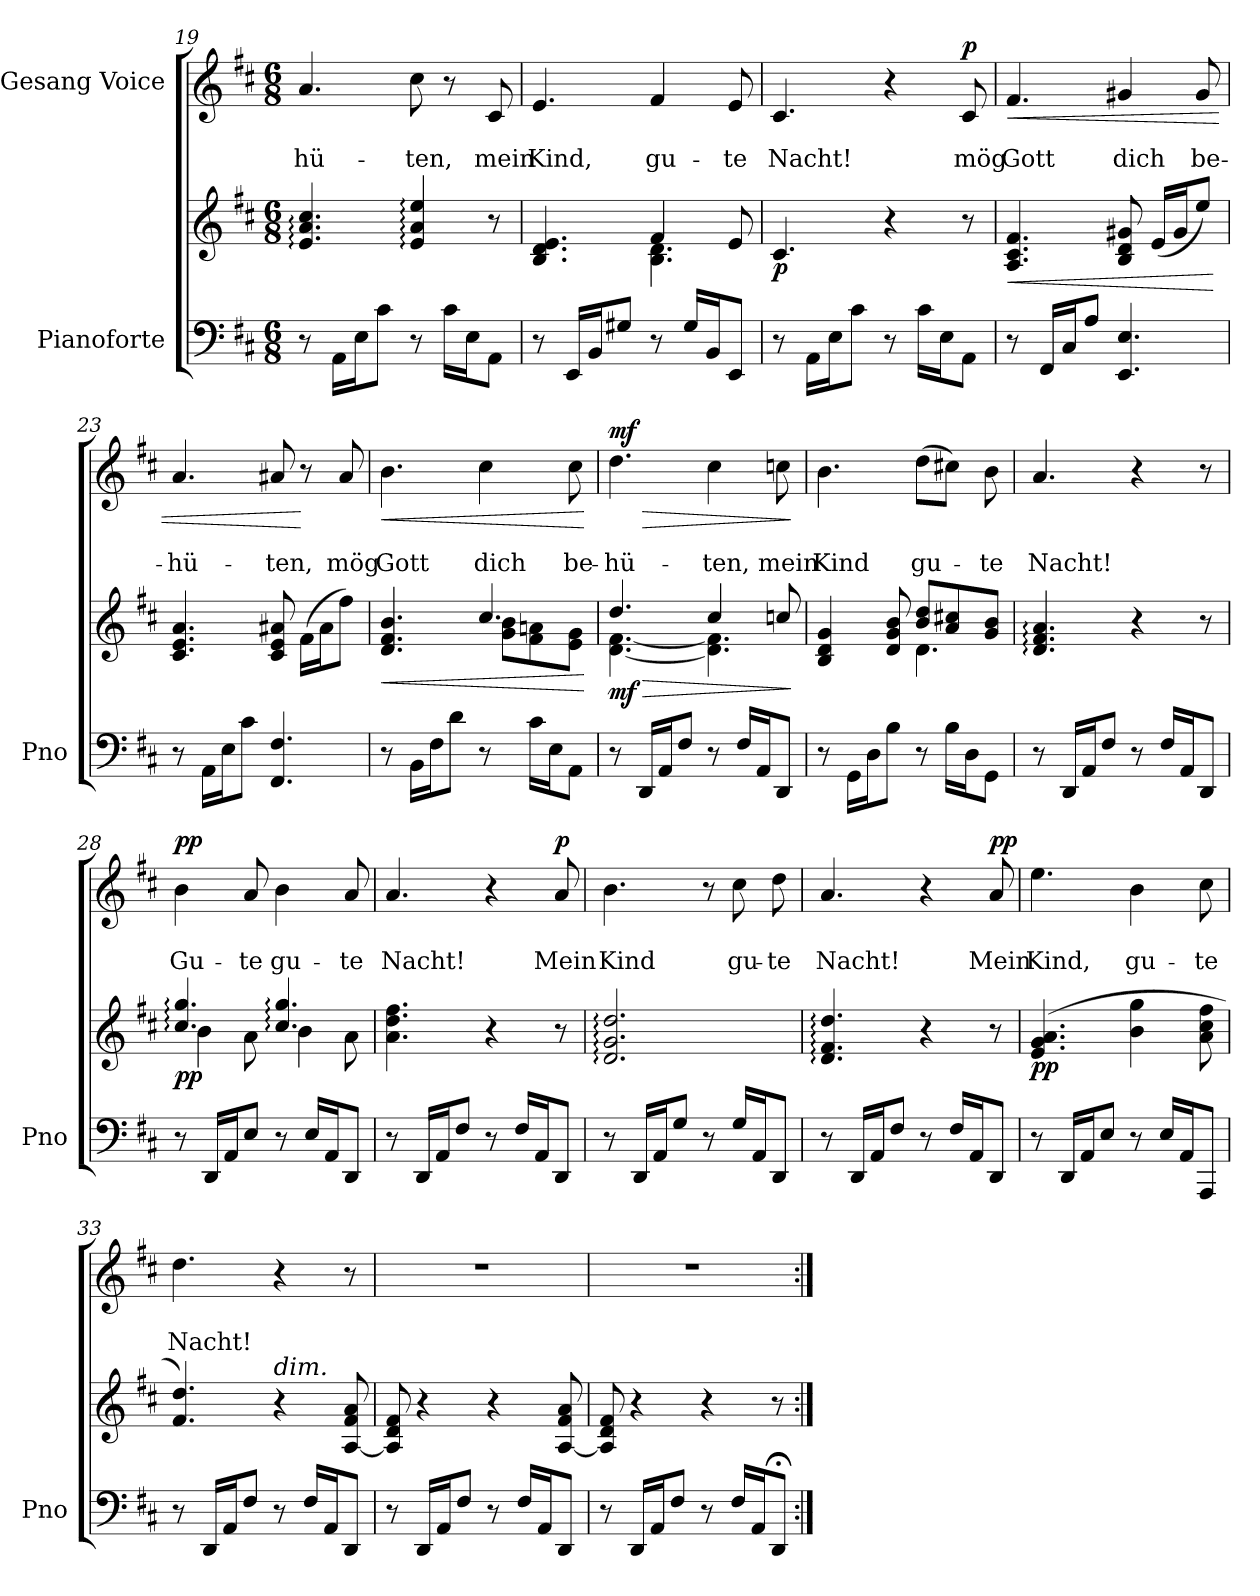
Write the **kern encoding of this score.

**kern	**kern	**dynam	**kern	**text	**text	**dynam
*part2	*part2	*part2	*part1	*part1	*part1	*part1
*staff3	*staff2	*staff2/3	*staff1	*staff1	*staff1	*staff1
*I"Pianoforte	*	*	*I"Gesang Voice	*	*	*
*I'Pno	*	*	*	*	*	*
*clefF4	*clefG2	*	*clefG2	*	*	*
*k[f#c#]	*k[f#c#]	*	*k[f#c#]	*	*	*
*M6/8	*M6/8	*	*M6/8	*	*	*
=19	=19	=19	=19	=19	=19	=19
!	!	!	!	!	!LO:LY:b	!
8r	4.e/: 4.a/: 4.cc#/:	.	4.a/	.	-hü-	.
16AA\LL	.	.	.	.	.	.
16E\J	.	.	.	.	.	.
8c#\J	.	.	.	.	.	.
!	!	!	!	!	!LO:LY:b	!
8r	4e/: 4a/: 4ee/:	.	8cc#\	.	-ten,	.
16c#\LL	.	.	8r	.	.	.
16E\J	.	.	.	.	.	.
!	!	!	!	!	!LO:LY:b	!
8AA\J	8r	.	8c#/	.	mein	.
!!LO:LB:g=z
=20	=20	=20	=20	=20	=20	=20
*	*^	*	*	*	*	*
!	!	!	!	!	!	!LO:LY:b	!
8r	4.B/ 4.d/ 4.e/	4.ryy	.	4.e/	.	Kind,	.
16EE/LL	.	.	.	.	.	.	.
16BB/J	.	.	.	.	.	.	.
8G#X/J	.	.	.	.	.	.	.
!	!	!	!	!	!	!LO:LY:b	!
8r	4f#/	4.B\ 4.d\	.	4f#/	.	gu-	.
16G#/LL	.	.	.	.	.	.	.
16BB/J	.	.	.	.	.	.	.
!	!	!	!	!	!	!LO:LY:b	!
8EE/J	8e/	.	.	8e/	.	-te	.
*	*v	*v	*	*	*	*	*
=21	=21	=21	=21	=21	=21	=21
!	!	!LO:DY:b	!	!	!LO:LY:b	!
8r	4.c#/	p	4.c#/	.	Nacht!	.
16AA\LL	.	.	.	.	.	.
16E\J	.	.	.	.	.	.
8c#\J	.	.	.	.	.	.
8r	4r	.	4r	.	.	.
16c#\LL	.	.	.	.	.	.
16E\J	.	.	.	.	.	.
!	!	!	!	!	!LO:LY:b	!LO:DY:a
8AA\J	8r	.	8c#/	.	mög	p
=22	=22	=22	=22	=22	=22	=22
!	!	!LO:HP:b	!	!	!LO:LY:b	!LO:HP:b
8r	4.A/ 4.c#/ 4.f#/	<	4.f#/	.	Gott	<
16FF#/LL	.	.	.	.	.	.
16C#/J	.	.	.	.	.	.
8A/J	.	.	.	.	.	.
!	!	!	!	!	!LO:LY:b	!
4.EE/ 4.E/	8B/ 8d/ 8g#X/	.	4g#X/	.	dich	.
.	(<16e/LL	.	.	.	.	.
.	16g#/J	.	.	.	.	.
!	!	!	!	!	!LO:LY:b	!
.	8ee/J)	.	8g#/	.	be-	.
.	.	[	.	.	.	.
=23	=23	=23	=23	=23	=23	=23
!	!	!	!	!	!LO:LY:b	!
8r	4.c#/ 4.e/ 4.a/	.	4.a/	.	-hü-	.
16AA\LL	.	.	.	.	.	.
16E\J	.	.	.	.	.	.
8c#\J	.	.	.	.	.	.
!	!	!	!	!	!LO:LY:b	!
4.FF#/ 4.F#/	8c#/ 8e/ 8a#X/	.	8a#X/	.	-ten,	.
.	(>16f#\LL	.	8r	.	.	[
.	16a#\J	.	.	.	.	.
!	!	!	!	!	!LO:LY:b	!
.	8ff#\J)	.	8a#/	.	mög	.
=24	=24	=24	=24	=24	=24	=24
!	!	!LO:HP:b	!	!	!LO:LY:b	!LO:HP:b
*	*^	*	*	*	*	*
8r	4.d/ 4.f#/ 4.b/	4.ryy	<	4.b\	.	Gott	<
16BB\LL	.	.	.	.	.	.	.
16F#\J	.	.	.	.	.	.	.
8d\J	.	.	.	.	.	.	.
!	!	!	!	!	!	!LO:LY:b	!
8r	4.cc#/	8g\ 8b\L	.	4cc#\	.	dich	.
16c#\LL	.	8f#\ 8an\	.	.	.	.	.
16E\J	.	.	.	.	.	.	.
!	!	!	!	!	!	!LO:LY:b	!
8AA\J	.	8e\ 8g\J	.	8cc#\	.	be-	.
*	*v	*v	*	*	*	*	*
.	.	[	.	.	.	[
!!LO:LB:g=z
=25	=25	=25	=25	=25	=25	=25
!	!	!LO:HP:b	!	!	!LO:LY:b	!LO:HP:b
*	*^	*	*	*	*	*
!	!	!	!LO:DY:n=1:b	!	!	!	!LO:DY:n=1:a
8r	4.dd/	[4.d\ [4.f#\	> mf	4.dd\	.	-hü-	> mf
16DD/LL	.	.	.	.	.	.	.
16AA/J	.	.	.	.	.	.	.
8F#/J	.	.	.	.	.	.	.
!	!	!	!	!	!	!LO:LY:b	!
8r	4cc#/	4.d\] 4.f#\]	.	4cc#\	.	-ten,	.
16F#/LL	.	.	.	.	.	.	.
16AA/J	.	.	.	.	.	.	.
!	!	!	!	!	!	!LO:LY:b	!
8DD/J	8ccn/	.	.	8ccn\	.	mein	.
*	*v	*v	*	*	*	*	*
.	.	]	.	.	.	]
=26	=26	=26	=26	=26	=26	=26
*	*^	*	*	*	*	*
!	!	!	!	!	!	!LO:LY:b	!
8r	4B/ 4d/ 4g/	4.ryy	.	4.b\	.	Kind	.
16GG\LL	.	.	.	.	.	.	.
16D\J	.	.	.	.	.	.	.
8B\J	8d/ 8g/ 8b/	.	.	.	.	.	.
!	!	!	!	!	!	!LO:LY:b	!
8r	8b/ 8dd/L	4.d\	.	(>8dd\L	.	gu-	.
16B\LL	8a/ 8cc#X/	.	.	8cc#X\J)	.	.	.
16D\J	.	.	.	.	.	.	.
!	!	!	!	!	!	!LO:LY:b	!
8GG\J	8g/ 8b/J	.	.	8b\	.	-te	.
*	*v	*v	*	*	*	*	*
=27	=27	=27	=27	=27	=27	=27
!	!	!	!	!	!LO:LY:b	!
8r	4.d/: 4.f#/: 4.a/:	.	4.a/	.	Nacht!	.
16DD/LL	.	.	.	.	.	.
16AA/J	.	.	.	.	.	.
8F#/J	.	.	.	.	.	.
8r	4r	.	4r	.	.	.
16F#/LL	.	.	.	.	.	.
16AA/J	.	.	.	.	.	.
8DD/J	8r	.	8r	.	.	.
=28	=28	=28	=28	=28	=28	=28
*	*	*	*MM88	*	*	*
*	*^	*	*	*	*	*
!	!	!	!LO:DY:b	!	!	!LO:LY:b	!LO:DY:a
8r	4.cc#/: 4.gg/:	4b\	pp	4b\	.	Gu-	pp
16DD/LL	.	.	.	.	.	.	.
16AA/J	.	.	.	.	.	.	.
!	!	!	!	!	!	!LO:LY:b	!
8E/J	.	8a\	.	8a/	.	-te	.
!	!	!	!	!	!	!LO:LY:b	!
8r	4.cc#/: 4.gg/:	4b\	.	4b\	.	gu-	.
16E/LL	.	.	.	.	.	.	.
16AA/J	.	.	.	.	.	.	.
!	!	!	!	!	!	!LO:LY:b	!
8DD/J	.	8a\	.	8a/	.	-te	.
=29	=29	=29	=29	=29	=29	=29	=29
!	!	!	!	!	!	!LO:LY:b	!
*	*v	*v	*	*	*	*	*
8r	4.a\ 4.dd\ 4.ff#\	.	4.a/	.	Nacht!	.
16DD/LL	.	.	.	.	.	.
16AA/J	.	.	.	.	.	.
8F#/J	.	.	.	.	.	.
8r	4r	.	4r	.	.	.
16F#/LL	.	.	.	.	.	.
16AA/J	.	.	.	.	.	.
!	!	!	!	!	!LO:LY:b	!LO:DY:a
8DD/J	8r	.	8a/	.	Mein	p
!!LO:LB:g=z
=30	=30	=30	=30	=30	=30	=30
!	!	!	!	!	!LO:LY:b	!
8r	2.d/: 2.g/: 2.dd/:	.	4.b\	.	Kind	.
16DD/LL	.	.	.	.	.	.
16AA/J	.	.	.	.	.	.
8G/J	.	.	.	.	.	.
8r	.	.	8r	.	.	.
!	!	!	!	!	!LO:LY:b	!
16G/LL	.	.	8cc#\	.	gu-	.
16AA/J	.	.	.	.	.	.
!	!	!	!	!	!LO:LY:b	!
8DD/J	.	.	8dd\	.	-te	.
=31	=31	=31	=31	=31	=31	=31
!	!	!	!	!	!LO:LY:b	!
8r	4.d/: 4.f#/: 4.dd/:	.	4.a/	.	Nacht!	.
16DD/LL	.	.	.	.	.	.
16AA/J	.	.	.	.	.	.
8F#/J	.	.	.	.	.	.
8r	4r	.	4r	.	.	.
16F#/LL	.	.	.	.	.	.
16AA/J	.	.	.	.	.	.
!	!	!	!	!	!LO:LY:b	!LO:DY:a
8DD/J	8r	.	8a/	.	Mein	pp
=32	=32	=32	=32	=32	=32	=32
*	*	*	*MM86	*	*	*
!	!	!LO:DY:b	!	!	!LO:LY:b	!
8r	(>4.e/ 4.g/ 4.a/	pp	4.ee\	.	Kind,	.
16DD/LL	.	.	.	.	.	.
16AA/J	.	.	.	.	.	.
8E/J	.	.	.	.	.	.
!	!	!	!	!	!LO:LY:b	!
8r	4b\ 4gg\	.	4b\	.	gu-	.
16E/LL	.	.	.	.	.	.
16AA/J	.	.	.	.	.	.
!	!	!	!	!	!LO:LY:b	!
8AAA/J	8a\ 8cc#\ 8ff#\	.	8cc#\	.	-te	.
=33	=33	=33	=33	=33	=33	=33
*	*	*	*MM84	*	*	*
!	!	!	!	!	!LO:LY:b	!
8r	4.f#/ 4.dd/)	.	4.dd\	.	Nacht!	.
16DD/LL	.	.	.	.	.	.
16AA/J	.	.	.	.	.	.
8F#/J	.	.	.	.	.	.
!	!LO:TX:a:i:t=dim.	!	!	!	!	!
8r	4r	.	4r	.	.	.
16F#/LL	.	.	.	.	.	.
16AA/J	.	.	.	.	.	.
8DD/J	[8A/ 8f#/ 8a/	.	8r	.	.	.
=34	=34	=34	=34	=34	=34	=34
*	*	*	*MM80	*	*	*
8r	8A/] 8d/ 8f#/	.	2.r	.	.	.
16DD/LL	4r	.	.	.	.	.
16AA/J	.	.	.	.	.	.
8F#/J	.	.	.	.	.	.
8r	4r	.	.	.	.	.
16F#/LL	.	.	.	.	.	.
16AA/J	.	.	.	.	.	.
8DD/J	[8A/ 8f#/ 8a/	.	.	.	.	.
=35	=35	=35	=35	=35	=35	=35
*	*	*	*MM71	*	*	*
8r	8A/] 8d/ 8f#/	.	2.r	.	.	.
16DD/LL	4r	.	.	.	.	.
16AA/J	.	.	.	.	.	.
8F#/J	.	.	.	.	.	.
8r	4r	.	.	.	.	.
16F#/LL	.	.	.	.	.	.
16AA/J	.	.	.	.	.	.
8DD;</J	8r	.	.	.	.	.
=:|!	=:|!	=:|!	=:|!	=:|!	=:|!	=:|!
*-	*-	*-	*-	*-	*-	*-
